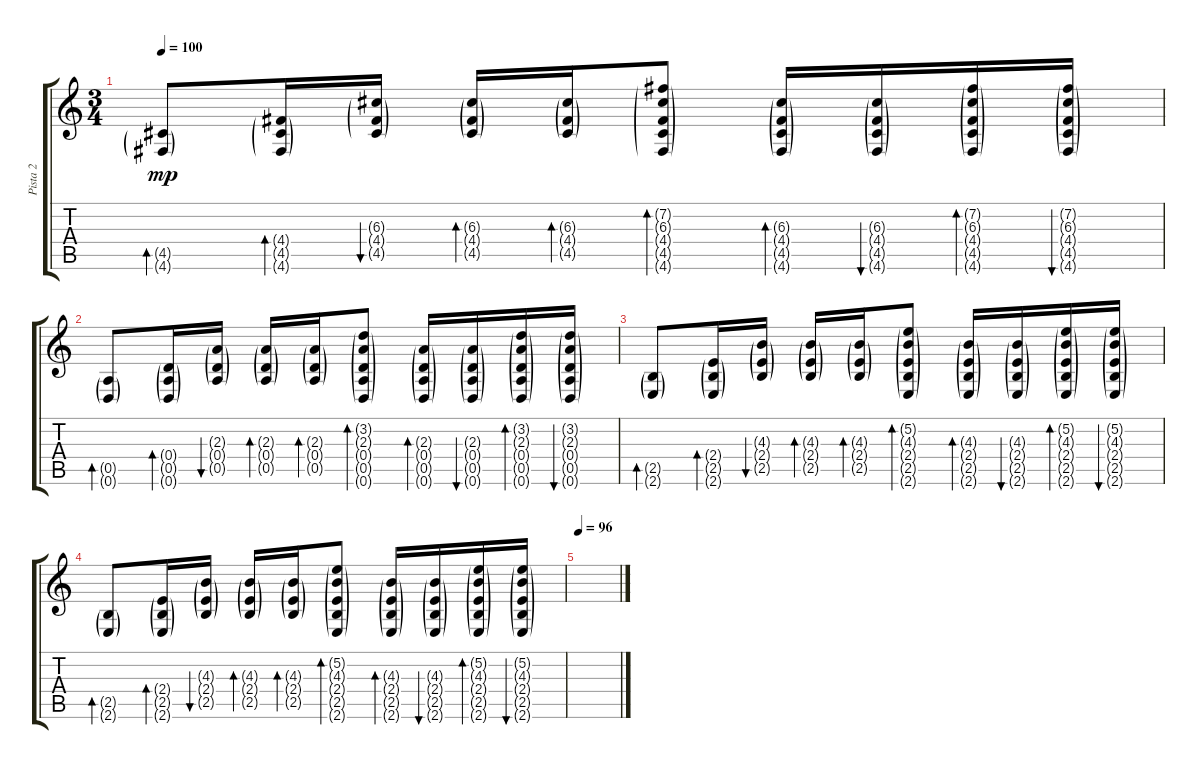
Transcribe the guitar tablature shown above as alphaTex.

\track ("Pista 2" "Pista 2") {instrument acousticguitarnylon}
\staff {score tabs}
\tuning (E4 B3 G3 D3 A2 D2) {hide}
\ts (3 4)
\tempo 100
\clef g2
\ks c
(4.5{g} 4.6{g}).8{bd 30 dy mp} (4.4{g} 4.5{g} 4.6{g}).16{bd 30} (6.3{g} 4.4{g} 4.5{g}).16{bu 30} (6.3{g} 4.4{g} 4.5{g}).16{bd 30} (6.3{g} 4.4{g} 4.5{g}).16{bd 30} (7.2{g} 6.3{g} 4.4{g} 4.5{g} 4.6{g}).8{bd 30} (6.3{g} 4.4{g} 4.5{g} 4.6{g}).16{bd 30} (6.3{g} 4.4{g} 4.5{g} 4.6{g}).16{bu 30} (7.2{g} 6.3{g} 4.4{g} 4.5{g} 4.6{g}).16{bd 30} (7.2{g} 6.3{g} 4.4{g} 4.5{g} 4.6{g}).16{bu 30} |
(0.5{g} 0.6{g}).8{bd 30} (0.4{g} 0.5{g} 0.6{g}).16{bd 30} (2.3{g} 0.4{g} 0.5{g}).16{bu 30} (2.3{g} 0.4{g} 0.5{g}).16{bd 30} (2.3{g} 0.4{g} 0.5{g}).16{bd 30} (3.2{g} 2.3{g} 0.4{g} 0.5{g} 0.6{g}).8{bd 30} (2.3{g} 0.4{g} 0.5{g} 0.6{g}).16{bd 30} (2.3{g} 0.4{g} 0.5{g} 0.6{g}).16{bu 30} (3.2{g} 2.3{g} 0.4{g} 0.5{g} 0.6{g}).16{bd 30} (3.2{g} 2.3{g} 0.4{g} 0.5{g} 0.6{g}).16{bu 30} |
(2.5{g} 2.6{g}).8{bd 30} (2.4{g} 2.5{g} 2.6{g}).16{bd 30} (4.3{g} 2.4{g} 2.5{g}).16{bu 30} (4.3{g} 2.4{g} 2.5{g}).16{bd 30} (4.3{g} 2.4{g} 2.5{g}).16{bd 30} (5.2{g} 4.3{g} 2.4{g} 2.5{g} 2.6{g}).8{bd 30} (4.3{g} 2.4{g} 2.5{g} 2.6{g}).16{bd 30} (4.3{g} 2.4{g} 2.5{g} 2.6{g}).16{bu 30} (5.2{g} 4.3{g} 2.4{g} 2.5{g} 2.6{g}).16{bd 30} (5.2{g} 4.3{g} 2.4{g} 2.5{g} 2.6{g}).16{bu 30} |
(2.5{g} 2.6{g}).8{bd 30} (2.4{g} 2.5{g} 2.6{g}).16{bd 30} (4.3{g} 2.4{g} 2.5{g}).16{bu 30} (4.3{g} 2.4{g} 2.5{g}).16{bd 30} (4.3{g} 2.4{g} 2.5{g}).16{bd 30} (5.2{g} 4.3{g} 2.4{g} 2.5{g} 2.6{g}).8{bd 30} (4.3{g} 2.4{g} 2.5{g} 2.6{g}).16{bd 30} (4.3{g} 2.4{g} 2.5{g} 2.6{g}).16{bu 30} (5.2{g} 4.3{g} 2.4{g} 2.5{g} 2.6{g}).16{bd 30} (5.2{g} 4.3{g} 2.4{g} 2.5{g} 2.6{g}).16{bu 30} |
\tempo 96
